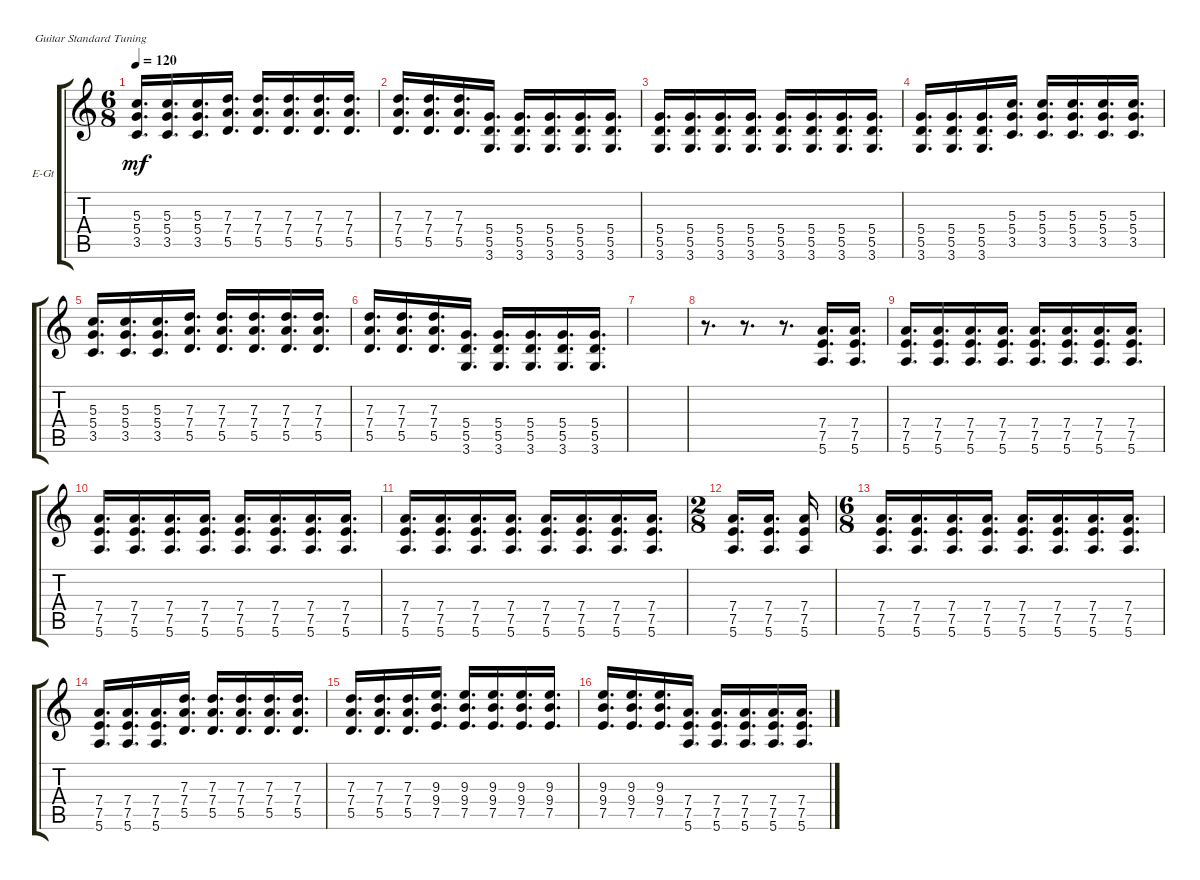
\defaultSystemsLayout 4
\bracketExtendMode groupsimilarinstruments
\firstSystemTrackNameOrientation horizontal
\otherSystemsTrackNameOrientation horizontal
\track ("Electric Guitar" "E-Gt") {instrument distortionguitar}
\staff {score tabs}
\tuning (E4 B3 G3 D3 A2 E2)
\ts (6 8)
\tempo 120
\clef g2
\ks c
(3.5 5.4 5.3).16{d dy mf} (3.5 5.4 5.3).16{d} (3.5 5.4 5.3).16{d} (5.5 7.4 7.3).16{d} (5.5 7.4 7.3).16{d} (5.5 7.4 7.3).16{d} (5.5 7.4 7.3).16{d} (5.5 7.4 7.3).16{d} |
(5.5 7.4 7.3).16{d} (5.5 7.4 7.3).16{d} (5.5 7.4 7.3).16{d} (5.5 3.6 5.4).16{d} (5.5 3.6 5.4).16{d} (5.5 3.6 5.4).16{d} (5.5 3.6 5.4).16{d} (5.5 3.6 5.4).16{d} |
(5.5 3.6 5.4).16{d} (5.5 3.6 5.4).16{d} (5.5 3.6 5.4).16{d} (5.5 3.6 5.4).16{d} (5.5 3.6 5.4).16{d} (5.5 3.6 5.4).16{d} (5.5 3.6 5.4).16{d} (5.5 3.6 5.4).16{d} |
(5.5 3.6 5.4).16{d} (5.5 3.6 5.4).16{d} (5.5 3.6 5.4).16{d} (3.5 5.4 5.3).16{d} (3.5 5.4 5.3).16{d} (3.5 5.4 5.3).16{d} (3.5 5.4 5.3).16{d} (3.5 5.4 5.3).16{d} |
(3.5 5.4 5.3).16{d} (3.5 5.4 5.3).16{d} (3.5 5.4 5.3).16{d} (5.5 7.4 7.3).16{d} (5.5 7.4 7.3).16{d} (5.5 7.4 7.3).16{d} (5.5 7.4 7.3).16{d} (5.5 7.4 7.3).16{d} |
(5.5 7.4 7.3).16{d} (5.5 7.4 7.3).16{d} (5.5 7.4 7.3).16{d} (5.5 3.6 5.4).16{d} (5.5 3.6 5.4).16{d} (5.5 3.6 5.4).16{d} (5.5 3.6 5.4).16{d} (5.5 3.6 5.4).16{d} |
|
r.8{d} r.8{d} r.8{d} (7.5 5.6 7.4).16{d} (7.5 5.6 7.4).16{d} |
(7.5 5.6 7.4).16{d} (7.5 5.6 7.4).16{d} (7.5 5.6 7.4).16{d} (7.5 5.6 7.4).16{d} (7.5 5.6 7.4).16{d} (7.5 5.6 7.4).16{d} (7.5 5.6 7.4).16{d} (7.5 5.6 7.4).16{d} |
(7.5 5.6 7.4).16{d} (7.5 5.6 7.4).16{d} (7.5 5.6 7.4).16{d} (7.5 5.6 7.4).16{d} (7.5 5.6 7.4).16{d} (7.5 5.6 7.4).16{d} (7.5 5.6 7.4).16{d} (7.5 5.6 7.4).16{d} |
(7.5 5.6 7.4).16{d} (7.5 5.6 7.4).16{d} (7.5 5.6 7.4).16{d} (7.5 5.6 7.4).16{d} (7.5 5.6 7.4).16{d} (7.5 5.6 7.4).16{d} (7.5 5.6 7.4).16{d} (7.5 5.6 7.4).16{d} |
\ts (2 8)
(7.5 5.6 7.4).16{d} (7.5 5.6 7.4).16{d} (7.5 5.6 7.4).16 |
\ts (6 8)
(7.5 5.6 7.4).16{d} (7.5 5.6 7.4).16{d} (7.5 5.6 7.4).16{d} (7.5 5.6 7.4).16{d} (7.5 5.6 7.4).16{d} (7.5 5.6 7.4).16{d} (7.5 5.6 7.4).16{d} (7.5 5.6 7.4).16{d} |
(7.5 5.6 7.4).16{d} (7.5 5.6 7.4).16{d} (7.5 5.6 7.4).16{d} (5.5 7.4 7.3).16{d} (5.5 7.4 7.3).16{d} (5.5 7.4 7.3).16{d} (5.5 7.4 7.3).16{d} (5.5 7.4 7.3).16{d} |
(5.5 7.4 7.3).16{d} (5.5 7.4 7.3).16{d} (5.5 7.4 7.3).16{d} (7.5 9.4 9.3).16{d} (7.5 9.4 9.3).16{d} (7.5 9.4 9.3).16{d} (7.5 9.4 9.3).16{d} (7.5 9.4 9.3).16{d} |
(7.5 9.4 9.3).16{d} (7.5 9.4 9.3).16{d} (7.5 9.4 9.3).16{d} (7.5 5.6 7.4).16{d} (7.5 5.6 7.4).16{d} (7.5 5.6 7.4).16{d} (7.5 5.6 7.4).16{d} (7.5 5.6 7.4).16{d}
